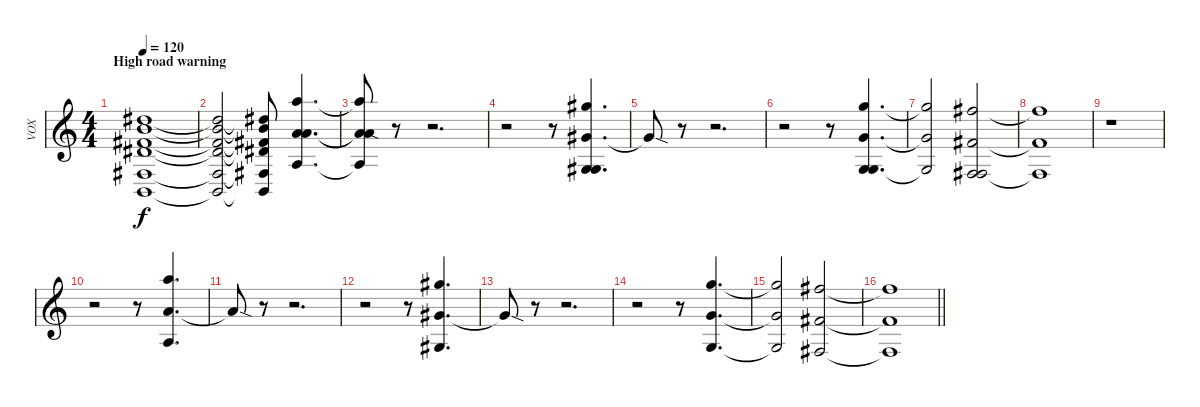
\track ("VOX" "VOX") {instrument acousticgrandpiano}
\staff {score}
\tuning (Db5 Ab4 E4 B3 Gb3 B2) {hide}
\ts (4 4)
\section ("" "High road warning")
\tempo 120
\clef g2
\ks c
(2.1{t} 3.2{t} 2.3{t} 4.4{t} 0.5{t} 0.6{t}).1{dy f} |
(2.1{t} 3.2{t} 2.3{t} 4.4{t} 0.5{t} 0.6{t}).2 (2.1{t} 3.2{t} 2.3{t} 4.4{t} 0.5{t} 0.6{t}).8 (8.1 5.3 10.4 10.6).4{d} |
(8.1{t} 5.3{sod t} 10.4{t} 10.6{t}).8 r.8 r.2{d} |
r.2 r.8 (7.1 4.3 2.5 9.6).4{d} |
4.3{sod t}.8 r.8 r.2{d} |
r.2 r.8 (6.1 3.3 1.5 8.6).4{d} |
(6.1{t} 3.3{t} 1.5{t}).2 (5.1 2.3 0.5 7.6).2 |
(5.1{t} 2.3{t} 0.5{t}).1 |
r.1 |
r.2 r.8 (8.1 5.3 3.5).4{d} |
5.3{sod t}.8 r.8 r.2{d} |
r.2 r.8 (7.1 4.3 2.5).4{d} |
4.3{sod t}.8 r.8 r.2{d} |
r.2 r.8 (6.1 3.3 1.5).4{d} |
(6.1{t} 3.3{t} 1.5{t}).2 (5.1 2.3 0.5).2 |
\barLineRight lightlight
(5.1{t} 2.3{t} 0.5{t}).1
